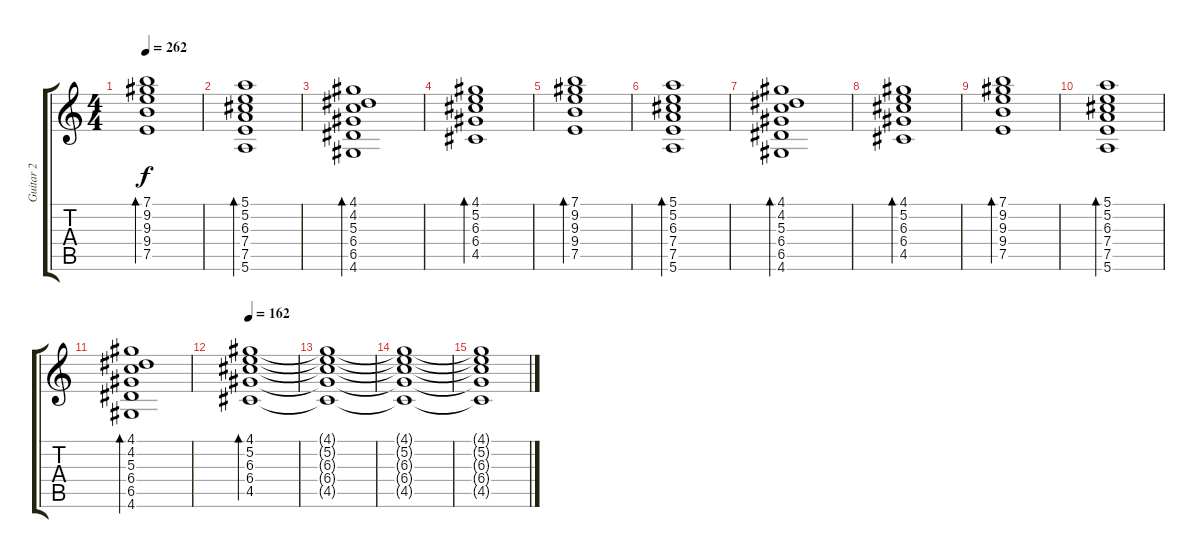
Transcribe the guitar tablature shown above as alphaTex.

\track ("Guitar 2" "Guitar 2") {instrument overdrivenguitar}
\staff {score tabs}
\tuning (E4 B3 G3 D3 A2 E2) {hide}
\ts (4 4)
\tempo 262
\clef g2
\ks c
(7.1 9.2 9.3 9.4 7.5).1{bd 60 dy f} |
(5.1 5.2 6.3 7.4 7.5 5.6).1{bd 60} |
(4.1 4.2 5.3 6.4 6.5 4.6).1{bd 60} |
(4.1 5.2 6.3 6.4 4.5).1{bd 60} |
(7.1 9.2 9.3 9.4 7.5).1{bd 60} |
(5.1 5.2 6.3 7.4 7.5 5.6).1{bd 60} |
(4.1 4.2 5.3 6.4 6.5 4.6).1{bd 60} |
(4.1 5.2 6.3 6.4 4.5).1{bd 60} |
(7.1 9.2 9.3 9.4 7.5).1{bd 60} |
(5.1 5.2 6.3 7.4 7.5 5.6).1{bd 60} |
(4.1 4.2 5.3 6.4 6.5 4.6).1{bd 60} |
\tempo 162
(4.1 5.2 6.3 6.4 4.5).1{bd 60} |
(4.1{t} 5.2{t} 6.3{t} 6.4{t} 4.5{t}).1 |
(4.1{t} 5.2{t} 6.3{t} 6.4{t} 4.5{t}).1 |
(4.1{t} 5.2{t} 6.3{t} 6.4{t} 4.5{t}).1
